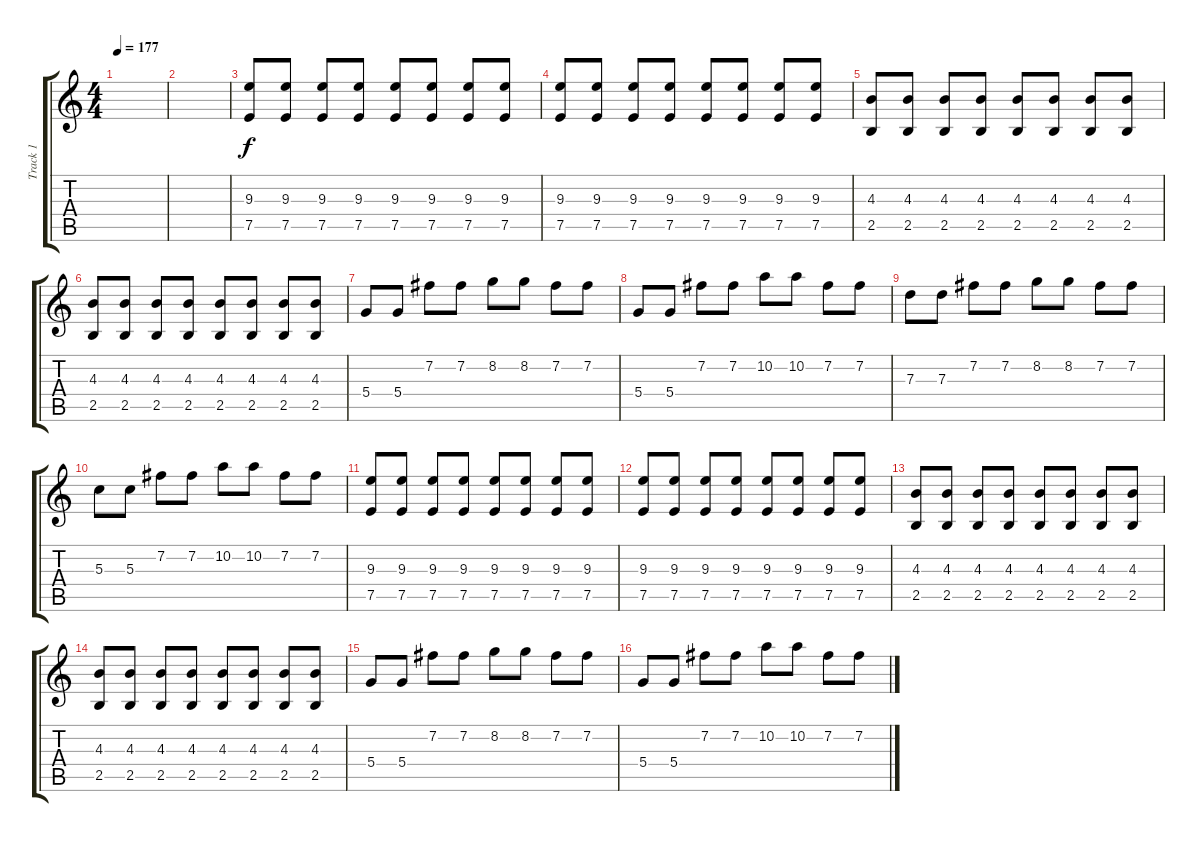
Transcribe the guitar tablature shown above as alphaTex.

\track ("Track 1" "Track 1") {instrument distortionguitar}
\staff {score tabs}
\tuning (E4 B3 G3 D3 A2 E2) {hide}
\ts (4 4)
\tempo 177
\clef g2
\ks c
|
|
(9.3 7.5).8 (9.3 7.5).8 (9.3 7.5).8 (9.3 7.5).8 (9.3 7.5).8 (9.3 7.5).8 (9.3 7.5).8 (9.3 7.5).8 |
(9.3 7.5).8 (9.3 7.5).8 (9.3 7.5).8 (9.3 7.5).8 (9.3 7.5).8 (9.3 7.5).8 (9.3 7.5).8 (9.3 7.5).8 |
(4.3 2.5).8 (4.3 2.5).8 (4.3 2.5).8 (4.3 2.5).8 (4.3 2.5).8 (4.3 2.5).8 (4.3 2.5).8 (4.3 2.5).8 |
(4.3 2.5).8 (4.3 2.5).8 (4.3 2.5).8 (4.3 2.5).8 (4.3 2.5).8 (4.3 2.5).8 (4.3 2.5).8 (4.3 2.5).8 |
5.4.8 5.4.8 7.2.8 7.2.8 8.2.8 8.2.8 7.2.8 7.2.8 |
5.4.8 5.4.8 7.2.8 7.2.8 10.2.8 10.2.8 7.2.8 7.2.8 |
7.3.8 7.3.8 7.2.8 7.2.8 8.2.8 8.2.8 7.2.8 7.2.8 |
5.3.8 5.3.8 7.2.8 7.2.8 10.2.8 10.2.8 7.2.8 7.2.8 |
(9.3 7.5).8 (9.3 7.5).8 (9.3 7.5).8 (9.3 7.5).8 (9.3 7.5).8 (9.3 7.5).8 (9.3 7.5).8 (9.3 7.5).8 |
(9.3 7.5).8 (9.3 7.5).8 (9.3 7.5).8 (9.3 7.5).8 (9.3 7.5).8 (9.3 7.5).8 (9.3 7.5).8 (9.3 7.5).8 |
(4.3 2.5).8 (4.3 2.5).8 (4.3 2.5).8 (4.3 2.5).8 (4.3 2.5).8 (4.3 2.5).8 (4.3 2.5).8 (4.3 2.5).8 |
(4.3 2.5).8 (4.3 2.5).8 (4.3 2.5).8 (4.3 2.5).8 (4.3 2.5).8 (4.3 2.5).8 (4.3 2.5).8 (4.3 2.5).8 |
5.4.8 5.4.8 7.2.8 7.2.8 8.2.8 8.2.8 7.2.8 7.2.8 |
5.4.8 5.4.8 7.2.8 7.2.8 10.2.8 10.2.8 7.2.8 7.2.8
